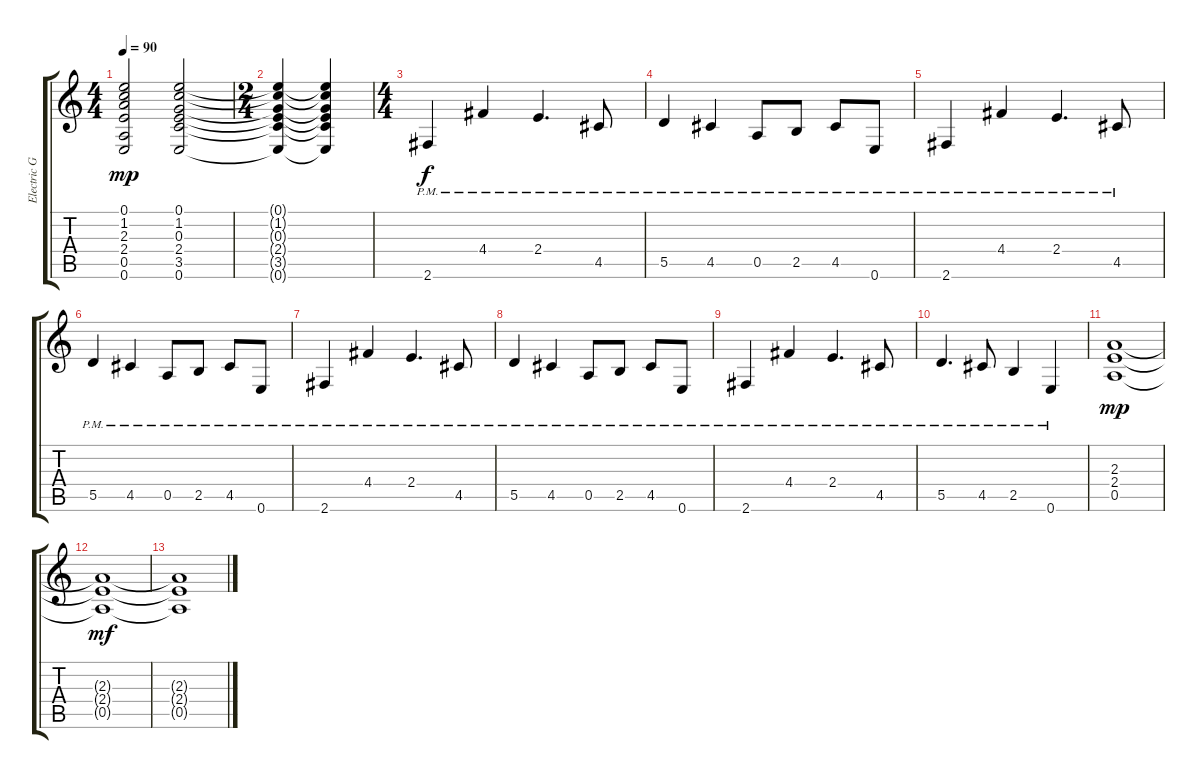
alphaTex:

\track ("Electric Guitar" "Electric G") {instrument electricguitarclean}
\staff {score tabs}
\tuning (E4 B3 G3 D3 A2 E2) {hide}
\ts (4 4)
\tempo 90
\clef g2
\ks c
(0.1 1.2 2.3 2.4 0.5 0.6).2{dy mp} (0.1 1.2 0.3 2.4 3.5 0.6).2 |
\ts (2 4)
(0.1{t} 1.2{t} 0.3{t} 2.4{t} 3.5{t} 0.6{t}).4 (0.1{t} 1.2{t} 0.3{t} 2.4{t} 3.5{t} 0.6{t}).4 |
\ts (4 4)
2.6{pm}.4{dy f} 4.4{pm}.4 2.4{pm}.4{d} 4.5{pm}.8 |
5.5{pm}.4 4.5{pm}.4 0.5{pm}.8 2.5{pm}.8 4.5{pm}.8 0.6{pm}.8 |
2.6{pm}.4 4.4{pm}.4 2.4{pm}.4{d} 4.5{pm}.8 |
5.5{pm}.4 4.5{pm}.4 0.5{pm}.8 2.5{pm}.8 4.5{pm}.8 0.6{pm}.8 |
2.6{pm}.4 4.4{pm}.4 2.4{pm}.4{d} 4.5{pm}.8 |
5.5{pm}.4 4.5{pm}.4 0.5{pm}.8 2.5{pm}.8 4.5{pm}.8 0.6{pm}.8 |
2.6{pm}.4 4.4{pm}.4 2.4{pm}.4{d} 4.5{pm}.8 |
5.5{pm}.4{d} 4.5{pm}.8 2.5{pm}.4 0.6{pm}.4 |
(2.3 2.4 0.5).1{dy mp} |
(2.3{t} 2.4{t} 0.5{t}).1{dy mf} |
(2.3{t} 2.4{t} 0.5{t}).1
